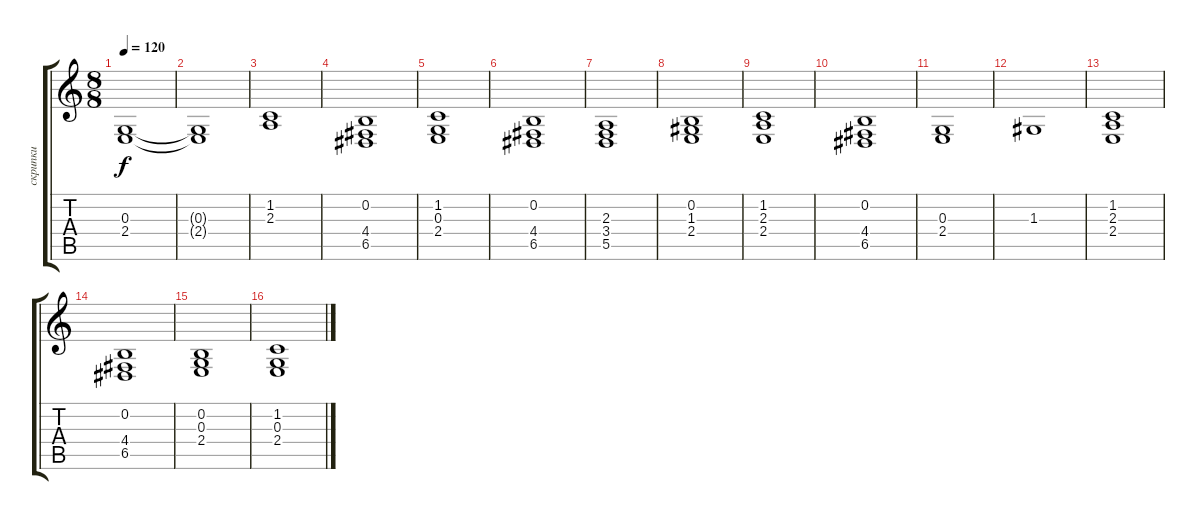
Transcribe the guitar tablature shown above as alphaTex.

\track ("скрипки" "скрипки") {instrument synthstrings1}
\staff {score tabs}
\tuning (E4 B3 G3 D3 A2 E2) {hide}
\ts (8 8)
\tempo 120
\clef g2
\ks c
(0.3 2.4).1{dy f} |
(0.3{t} 2.4{t}).1 |
(1.2 2.3).1 |
(0.2 4.4 6.5).1 |
(1.2 0.3 2.4).1 |
(0.2 4.4 6.5).1 |
(2.3 3.4 5.5).1 |
(0.2 1.3 2.4).1 |
(1.2 2.3 2.4).1 |
(0.2 4.4 6.5).1 |
(0.3 2.4).1 |
1.3.1 |
(1.2 2.3 2.4).1 |
(0.2 4.4 6.5).1 |
(0.2 0.3 2.4).1 |
(1.2 0.3 2.4).1
